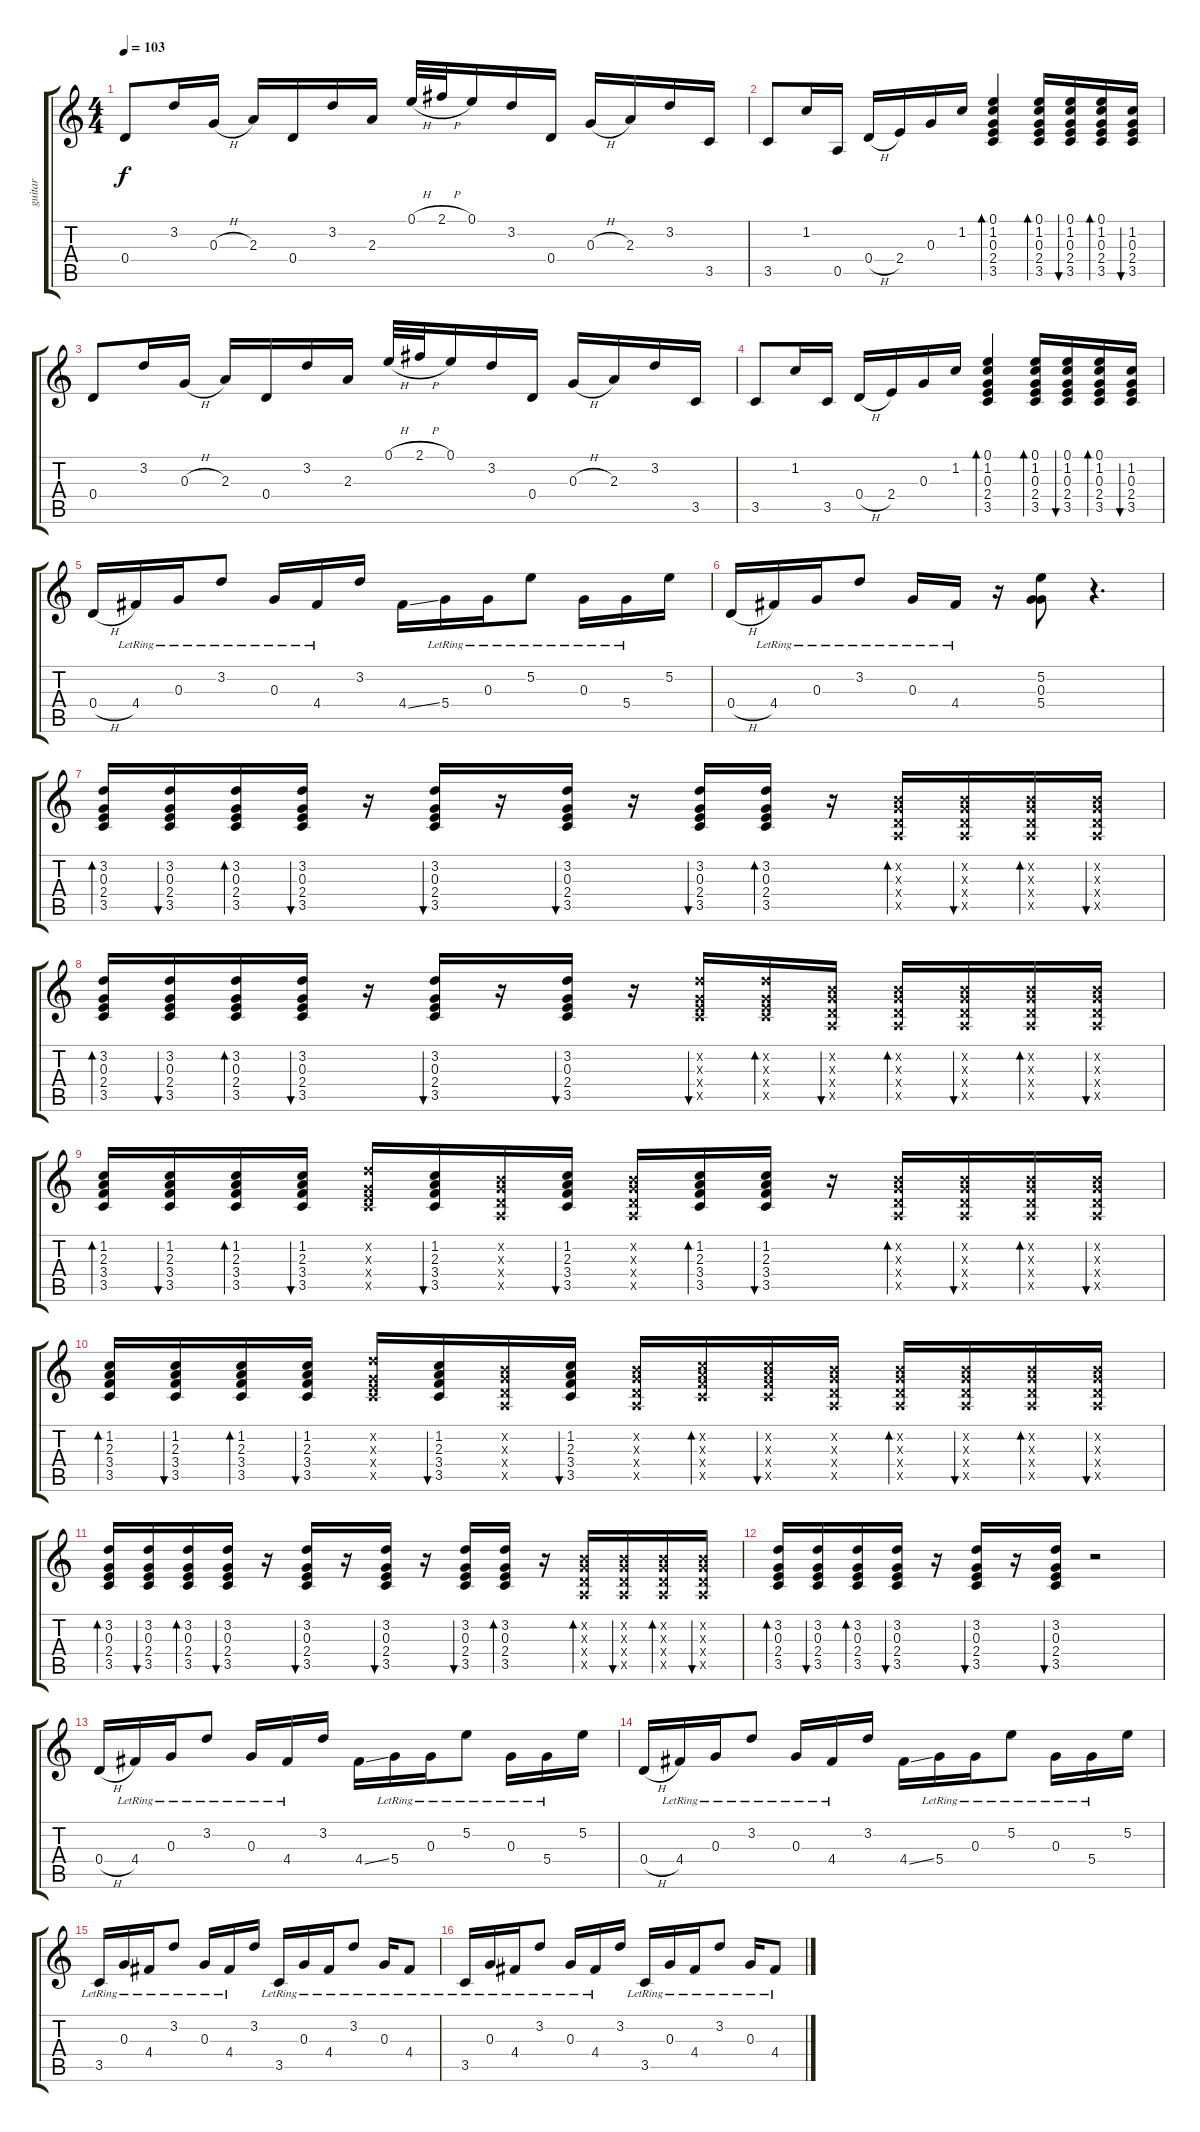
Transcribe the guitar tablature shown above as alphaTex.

\track ("guitar" "guitar") {instrument acousticguitarsteel}
\staff {score tabs}
\tuning (E4 B3 G3 D3 A2 E2) {hide}
\ts (4 4)
\tempo 103
\clef g2
\ks c
0.4.8{dy f} 3.2.16 0.3{h}.16 2.3.16 0.4.16 3.2.16 2.3.16 0.1{h}.32 2.1{h}.32 0.1.16 3.2.16 0.4.16 0.3{h}.16 2.3.16 3.2.16 3.5.16 |
3.5.8 1.2.16 0.5.16 0.4{h}.16 2.4.16 0.3.16 1.2.16 (0.1 1.2 0.3 2.4 3.5).4{bd 60} (0.1 1.2 0.3 2.4 3.5).16{bd 60 volume 6} (0.1 1.2 0.3 2.4 3.5).16{bu 60} (0.1 1.2 0.3 2.4 3.5).16{bd 60} (1.2 0.3 2.4 3.5).16{bu 60} |
0.4.8{volume 12} 3.2.16 0.3{h}.16 2.3.16 0.4.16 3.2.16 2.3.16 0.1{h}.32 2.1{h}.32 0.1.16 3.2.16 0.4.16 0.3{h}.16 2.3.16 3.2.16 3.5.16 |
3.5.8 1.2.16 3.5.16 0.4{h}.16 2.4.16 0.3.16 1.2.16 (0.1 1.2 0.3 2.4 3.5).4{bd 60} (0.1 1.2 0.3 2.4 3.5).16{bd 60 volume 6} (0.1 1.2 0.3 2.4 3.5).16{bu 60} (0.1 1.2 0.3 2.4 3.5).16{bd 60} (1.2 0.3 2.4 3.5).16{bu 60} |
0.4{h}.16{volume 12} 4.4{lr}.16 0.3{lr}.16 3.2{lr}.8 0.3{lr}.16 4.4{lr}.16 3.2.16 4.4{ss}.16 5.4{lr}.16 0.3{lr}.16 5.2{lr}.8 0.3{lr}.16 5.4{lr}.16 5.2.16 |
0.4{h}.16 4.4{lr}.16 0.3{lr}.16 3.2{lr}.8 0.3{lr}.16 4.4{lr}.16 r.16 (5.2 0.3 5.4).8 r.4{d} |
(3.2 0.3 2.4 3.5).16{bd 120 volume 8} (3.2 0.3 2.4 3.5).16{bu 120} (3.2 0.3 2.4 3.5).16{bd 120} (3.2 0.3 2.4 3.5).16{bu 120} r.16 (3.2 0.3 2.4 3.5).16{bu 120} r.16 (3.2 0.3 2.4 3.5).16{bu 120} r.16 (3.2 0.3 2.4 3.5).16{bu 120} (3.2 0.3 2.4 3.5).16{bd 120} r.16 (0.2{x} 0.3{x} 0.4{x} 0.5{x}).16{bd 120} (0.2{x} 0.3{x} 0.4{x} 0.5{x}).16{bu 120} (0.2{x} 0.3{x} 0.4{x} 0.5{x}).16{bd 120} (0.2{x} 0.3{x} 0.4{x} 0.5{x}).16{bu 120} |
(3.2 0.3 2.4 3.5).16{bd 120} (3.2 0.3 2.4 3.5).16{bu 120} (3.2 0.3 2.4 3.5).16{bd 120} (3.2 0.3 2.4 3.5).16{bu 120} r.16 (3.2 0.3 2.4 3.5).16{bu 120} r.16 (3.2 0.3 2.4 3.5).16{bu 120} r.16 (3.2{x} 0.3{x} 2.4{x} 3.5{x}).16{bu 120} (3.2{x} 0.3{x} 2.4{x} 3.5{x}).16{bd 120} (0.2{x} 0.3{x} 0.4{x} 0.5{x}).16{bu 120} (0.2{x} 0.3{x} 0.4{x} 0.5{x}).16{bd 120} (0.2{x} 0.3{x} 0.4{x} 0.5{x}).16{bu 120} (0.2{x} 0.3{x} 0.4{x} 0.5{x}).16{bd 120} (0.2{x} 0.3{x} 0.4{x} 0.5{x}).16{bu 120} |
(1.2 2.3 3.4 3.5).16{bd 120} (1.2 2.3 3.4 3.5).16{bu 120} (1.2 2.3 3.4 3.5).16{bd 120} (1.2 2.3 3.4 3.5).16{bu 120} (3.2{x} 0.3{x} 2.4{x} 3.5{x}).16 (1.2 2.3 3.4 3.5).16{bu 120} (0.2{x} 0.3{x} 0.4{x} 0.5{x}).16 (1.2 2.3 3.4 3.5).16{bu 120} (0.2{x} 0.3{x} 0.4{x} 0.5{x}).16 (1.2 2.3 3.4 3.5).16{bd 120} (1.2 2.3 3.4 3.5).16{bu 120} r.16 (0.2{x} 0.3{x} 0.4{x} 0.5{x}).16{bd 120} (0.2{x} 0.3{x} 0.4{x} 0.5{x}).16{bu 120} (0.2{x} 0.3{x} 0.4{x} 0.5{x}).16{bd 120} (0.2{x} 0.3{x} 0.4{x} 0.5{x}).16{bu 120} |
(1.2 2.3 3.4 3.5).16{bd 120} (1.2 2.3 3.4 3.5).16{bu 120} (1.2 2.3 3.4 3.5).16{bd 120} (1.2 2.3 3.4 3.5).16{bu 120} (3.2{x} 0.3{x} 2.4{x} 3.5{x}).16 (1.2 2.3 3.4 3.5).16{bu 120} (0.2{x} 0.3{x} 0.4{x} 0.5{x}).16 (1.2 2.3 3.4 3.5).16{bu 120} (0.2{x} 0.3{x} 0.4{x} 0.5{x}).16 (1.2{x} 2.3{x} 3.4{x} 3.5{x}).16{bd 120} (1.2{x} 2.3{x} 3.4{x} 3.5{x}).16{bu 120} (0.2{x} 0.3{x} 0.4{x} 0.5{x}).16 (0.2{x} 0.3{x} 0.4{x} 0.5{x}).16{bd 120} (0.2{x} 0.3{x} 0.4{x} 0.5{x}).16{bu 120} (0.2{x} 0.3{x} 0.4{x} 0.5{x}).16{bd 120} (0.2{x} 0.3{x} 0.4{x} 0.5{x}).16{bu 120} |
(3.2 0.3 2.4 3.5).16{bd 120} (3.2 0.3 2.4 3.5).16{bu 120} (3.2 0.3 2.4 3.5).16{bd 120} (3.2 0.3 2.4 3.5).16{bu 120} r.16 (3.2 0.3 2.4 3.5).16{bu 120} r.16 (3.2 0.3 2.4 3.5).16{bu 120} r.16 (3.2 0.3 2.4 3.5).16{bu 120} (3.2 0.3 2.4 3.5).16{bd 120} r.16 (0.2{x} 0.3{x} 0.4{x} 0.5{x}).16{bd 120} (0.2{x} 0.3{x} 0.4{x} 0.5{x}).16{bu 120} (0.2{x} 0.3{x} 0.4{x} 0.5{x}).16{bd 120} (0.2{x} 0.3{x} 0.4{x} 0.5{x}).16{bu 120} |
(3.2 0.3 2.4 3.5).16{bd 120} (3.2 0.3 2.4 3.5).16{bu 120} (3.2 0.3 2.4 3.5).16{bd 120} (3.2 0.3 2.4 3.5).16{bu 120} r.16 (3.2 0.3 2.4 3.5).16{bu 120} r.16 (3.2 0.3 2.4 3.5).16{bu 120} r.2 |
0.4{h}.16{volume 12} 4.4{lr}.16 0.3{lr}.16 3.2{lr}.8 0.3{lr}.16 4.4{lr}.16 3.2.16 4.4{ss}.16 5.4{lr}.16 0.3{lr}.16 5.2{lr}.8 0.3{lr}.16 5.4{lr}.16 5.2.16 |
0.4{h}.16 4.4{lr}.16 0.3{lr}.16 3.2{lr}.8 0.3{lr}.16 4.4{lr}.16 3.2.16 4.4{ss}.16 5.4{lr}.16 0.3{lr}.16 5.2{lr}.8 0.3{lr}.16 5.4{lr}.16 5.2.16 |
3.5{lr}.16 0.3{lr}.16 4.4{lr}.16 3.2{lr}.8 0.3{lr}.16 4.4{lr}.16 3.2.16 3.5{lr}.16 0.3{lr}.16 4.4{lr}.16 3.2{lr}.8 0.3{lr}.16 4.4{lr}.8 |
3.5{lr}.16 0.3{lr}.16 4.4{lr}.16 3.2{lr}.8 0.3{lr}.16 4.4{lr}.16 3.2.16 3.5{lr}.16 0.3{lr}.16 4.4{lr}.16 3.2{lr}.8 0.3{lr}.16 4.4{lr}.8
